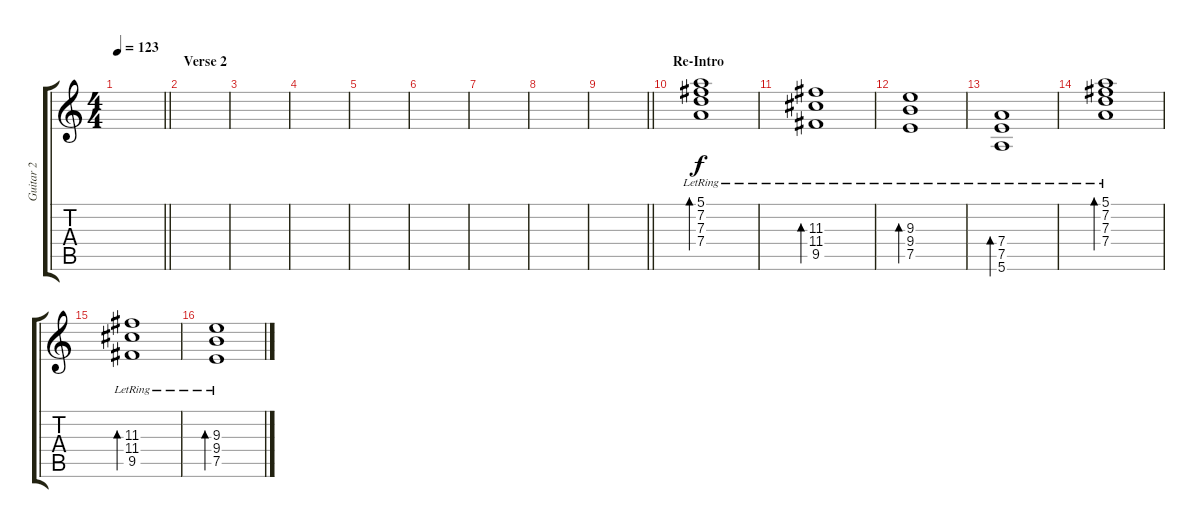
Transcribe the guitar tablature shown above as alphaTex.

\track ("Guitar 2" "Guitar 2") {instrument distortionguitar}
\staff {score tabs}
\tuning (E4 B3 G3 D3 A2 E2) {hide}
\ts (4 4)
\tempo 123
\clef g2
\barLineRight lightlight
\ks c
|
\section ("" "Verse 2")
|
|
|
|
|
|
|
\barLineRight lightlight
|
\section ("" "Re-Intro")
(5.1 7.2 7.3 7.4{lr}).1{bd 240} |
(11.3 11.4 9.5{lr}).1{bd 120} |
(9.3 9.4{lr} 7.5).1{bd 60} |
(7.4 7.5{lr} 5.6).1{bd 60} |
(5.1 7.2 7.3 7.4{lr}).1{bd 240} |
(11.3 11.4 9.5{lr}).1{bd 120} |
(9.3 9.4{lr} 7.5).1{bd 60}
